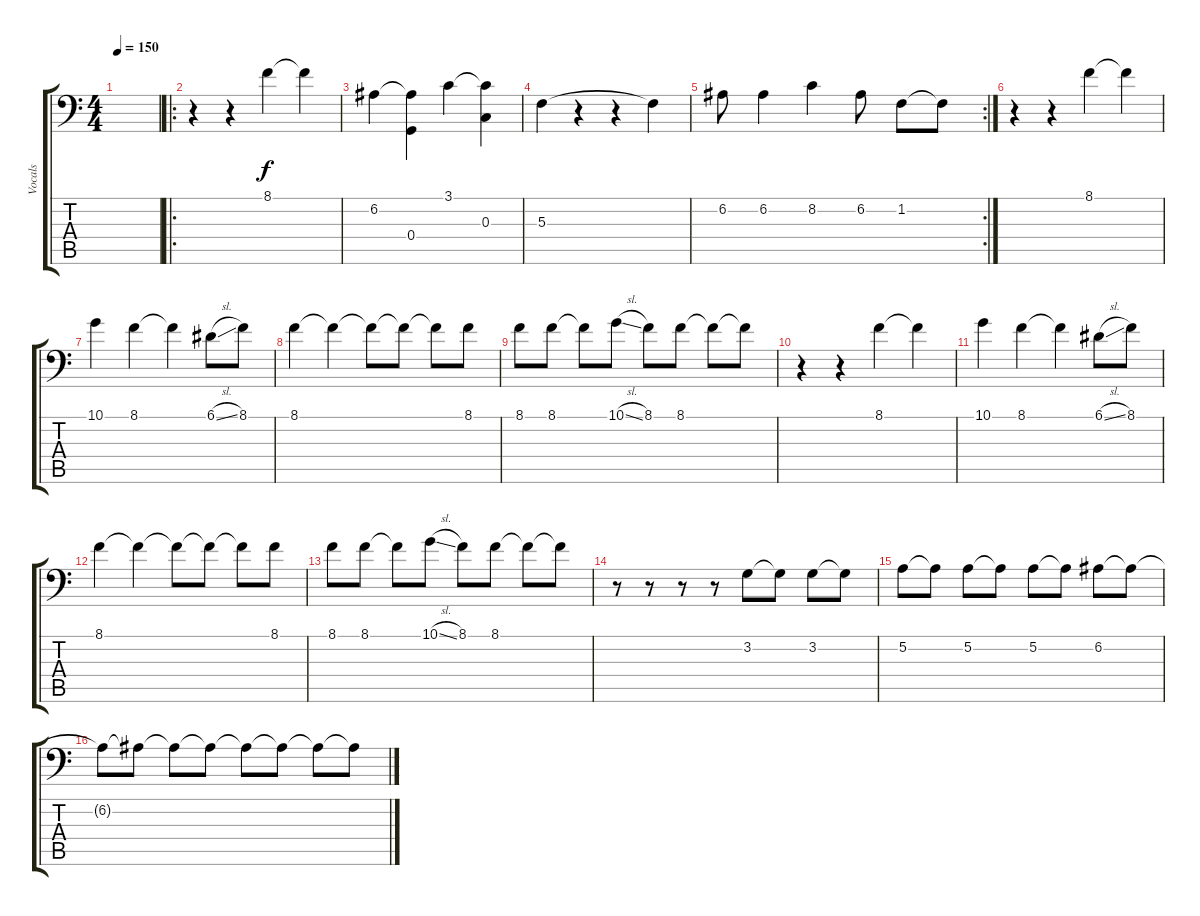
\track ("Vocals" "Vocals") {instrument violin}
\staff {score tabs}
\tuning (A3 E3 C3 G2 D2 A1) {hide}
\ts (4 4)
\tempo 150
\clef f4
\ks c
|
\ro
r.4 r.4 8.1.4 8.1{t}.4 |
6.2.4 (6.2{t} 0.4).4 3.1.4 (3.1{t} 0.3).4 |
5.3.4 r.4 r.4 5.3{t}.4 |
\rc 2
6.2.8 6.2.4 8.2.4 6.2.8 1.2.8 1.2{t}.8 |
r.4 r.4 8.1.4 8.1{t}.4 |
10.1.4 8.1.4 8.1{t}.4 6.1{sl}.8 8.1.8 |
8.1.4 8.1{t}.4 8.1{t}.8 8.1{t}.8 8.1{t}.8 8.1.8 |
8.1.8 8.1.8 8.1{t}.8 10.1{sl}.8 8.1.8 8.1.8 8.1{t}.8 8.1{t}.8 |
r.4 r.4 8.1.4 8.1{t}.4 |
10.1.4 8.1.4 8.1{t}.4 6.1{sl}.8 8.1.8 |
8.1.4 8.1{t}.4 8.1{t}.8 8.1{t}.8 8.1{t}.8 8.1.8 |
8.1.8 8.1.8 8.1{t}.8 10.1{sl}.8 8.1.8 8.1.8 8.1{t}.8 8.1{t}.8 |
r.8 r.8 r.8 r.8 3.2.8 3.2{t}.8 3.2.8 3.2{t}.8 |
5.2.8 5.2{t}.8 5.2.8 5.2{t}.8 5.2.8 5.2{t}.8 6.2.8 6.2{t}.8 |
6.2{t}.8 6.2{t}.8 6.2{t}.8 6.2{t}.8 6.2{t}.8 6.2{t}.8 6.2{t}.8 6.2{t}.8
